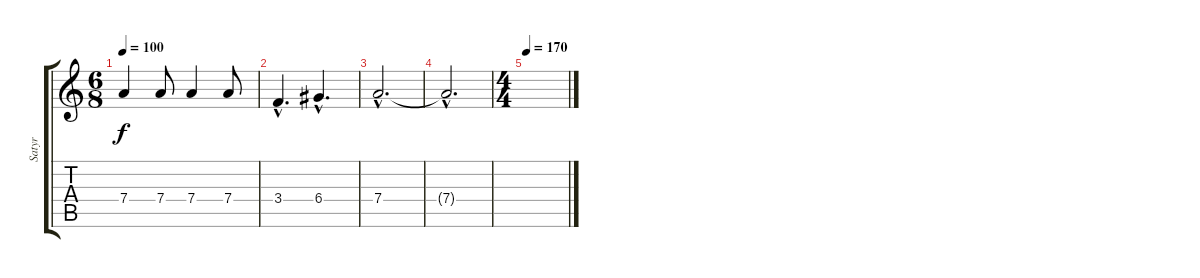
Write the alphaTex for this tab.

\track ("Satyr" "Satyr") {instrument overdrivenguitar}
\staff {score tabs}
\tuning (E4 B3 G3 D3 A2 E2) {hide}
\ts (6 8)
\tempo 100
\clef g2
\ks c
7.4.4{dy f} 7.4.8 7.4.4 7.4.8 |
3.4{hac}.4{d} 6.4{hac}.4{d} |
7.4{hac}.2{d volume 5} |
7.4{hac t}.2{d} |
\ts (4 4)
\tempo 170
